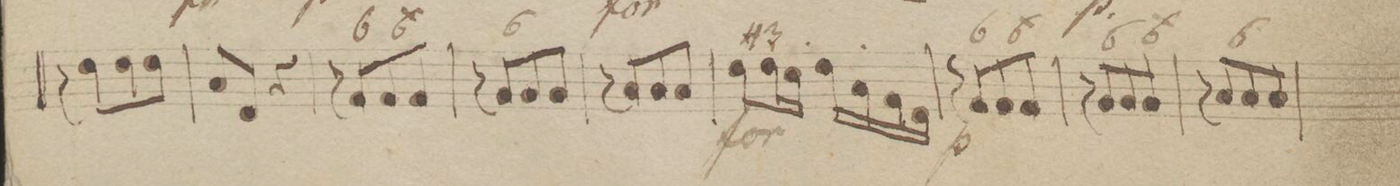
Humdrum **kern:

**kern	**fba	**dynam
*I"Organ.	*	*
*clefF4	*	*
*k[b-]	*	*
8r	.	.
8F\L	.	.
8F\	.	.
8F\J	.	.
=40	=40	=40
8C/L	.	.
8FF/J	.	.
4r	.	.
=41	=41	=41
8r	.	.
8AA/L	6	.
8AA/	6\	.
8AA/J	.	.
=42	=42	=42
8r	.	.
8BB-/L	6	.
8BB-/	.	.
8BB-/J	.	.
=43	=43	=43
8r	.	.
8C/L	.	.
8C/	.	.
8C/J	.	.
=44	=44	=44
8F\L	4	f
16F\'L	3	.
16E\'JJ	.	.
16F\LL	.	.
16C\'	.	.
16AA\	.	.
16FF\JJ	.	.
=45	=45	=45
8r	.	p
8AA/L	6	.
8AA/	.	.
8AA/J	6\	.
=46	=46	=46
8r	.	.
8BB-/L	6	.
8BB-/	.	.
8BB-/J	6\	.
=47	=47	=47
8r	.	.
8C/L	6	.
8C/	.	.
8C/J	.	.
=48	=48	=48
*-	*-	*-
